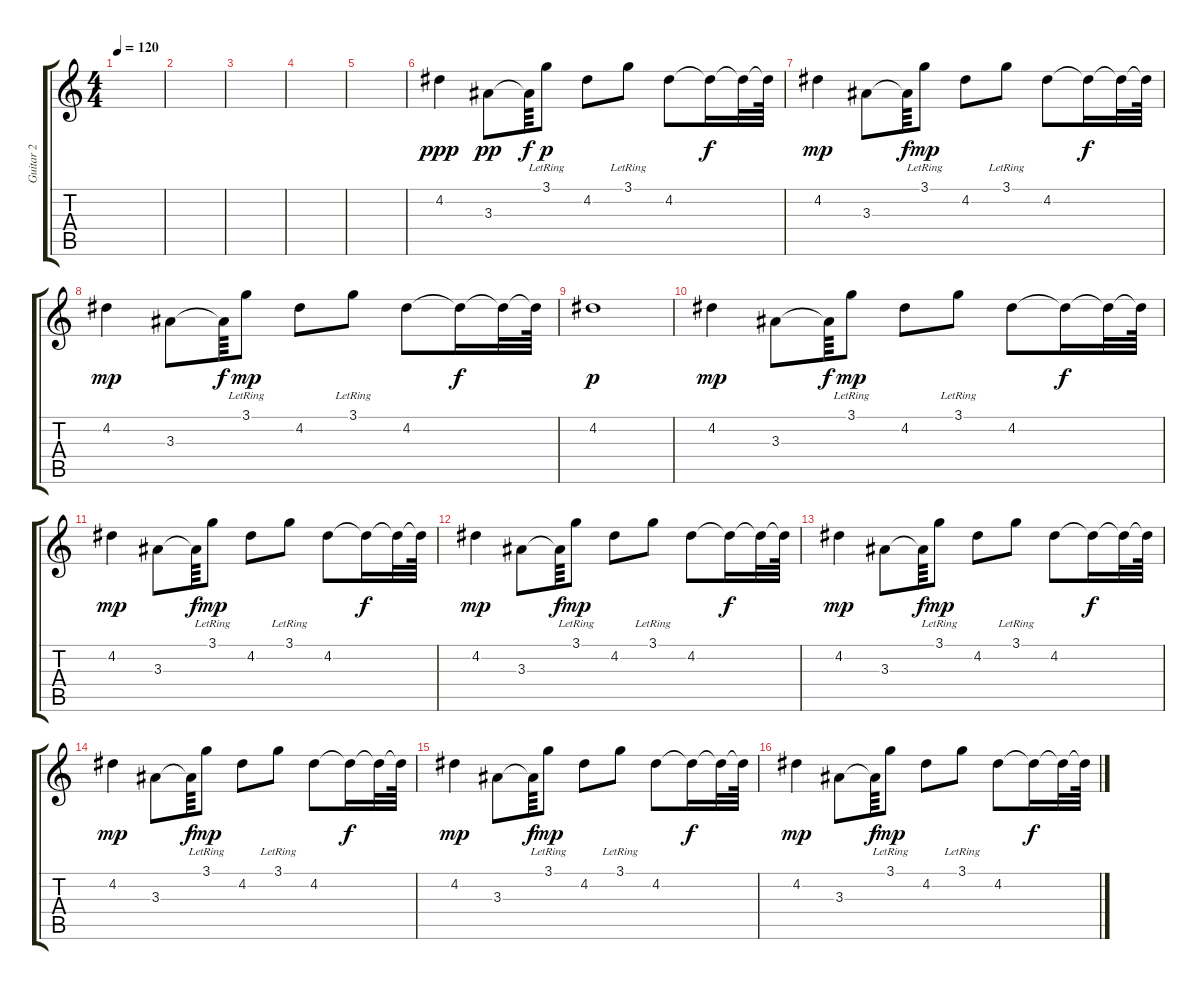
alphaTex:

\track ("Guitar 2" "Guitar 2") {instrument acousticguitarsteel}
\staff {score tabs}
\tuning (E4 B3 G3 D3 A2 E2) {hide}
\ts (4 4)
\tempo 120
\clef g2
\ks c
|
|
|
|
|
4.2.4{dy ppp} 3.3.8{dy pp} 3.3{t}.64{dy f} 3.1{lr}.8{dy p} 4.2.8 3.1{lr}.8 4.2.8 4.2{t}.16{dy f} 4.2{t}.32 4.2{t}.64 |
4.2.4{dy mp} 3.3.8 3.3{t}.64{dy f} 3.1{lr}.8{dy mp} 4.2.8 3.1{lr}.8 4.2.8 4.2{t}.16{dy f} 4.2{t}.32 4.2{t}.64 |
4.2.4{dy mp} 3.3.8 3.3{t}.64{dy f} 3.1{lr}.8{dy mp} 4.2.8 3.1{lr}.8 4.2.8 4.2{t}.16{dy f} 4.2{t}.32 4.2{t}.64 |
4.2.1{dy p} |
4.2.4{dy mp} 3.3.8 3.3{t}.64{dy f} 3.1{lr}.8{dy mp} 4.2.8 3.1{lr}.8 4.2.8 4.2{t}.16{dy f} 4.2{t}.32 4.2{t}.64 |
4.2.4{dy mp} 3.3.8 3.3{t}.64{dy f} 3.1{lr}.8{dy mp} 4.2.8 3.1{lr}.8 4.2.8 4.2{t}.16{dy f} 4.2{t}.32 4.2{t}.64 |
4.2.4{dy mp} 3.3.8 3.3{t}.64{dy f} 3.1{lr}.8{dy mp} 4.2.8 3.1{lr}.8 4.2.8 4.2{t}.16{dy f} 4.2{t}.32 4.2{t}.64 |
4.2.4{dy mp} 3.3.8 3.3{t}.64{dy f} 3.1{lr}.8{dy mp} 4.2.8 3.1{lr}.8 4.2.8 4.2{t}.16{dy f} 4.2{t}.32 4.2{t}.64 |
4.2.4{dy mp} 3.3.8 3.3{t}.64{dy f} 3.1{lr}.8{dy mp} 4.2.8 3.1{lr}.8 4.2.8 4.2{t}.16{dy f} 4.2{t}.32 4.2{t}.64 |
4.2.4{dy mp} 3.3.8 3.3{t}.64{dy f} 3.1{lr}.8{dy mp} 4.2.8 3.1{lr}.8 4.2.8 4.2{t}.16{dy f} 4.2{t}.32 4.2{t}.64 |
4.2.4{dy mp} 3.3.8 3.3{t}.64{dy f} 3.1{lr}.8{dy mp} 4.2.8 3.1{lr}.8 4.2.8 4.2{t}.16{dy f} 4.2{t}.32 4.2{t}.64
